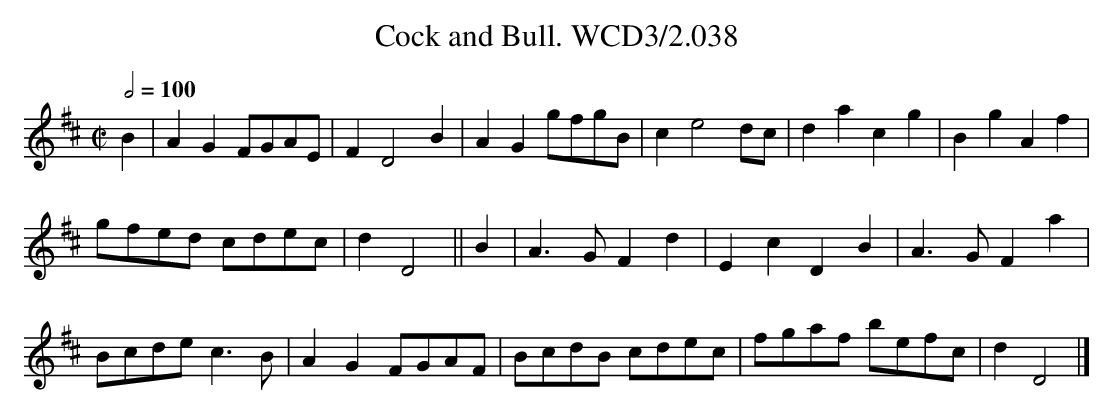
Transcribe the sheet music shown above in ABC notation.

X:1
T:Cock and Bull. WCD3/2.038
M:C|
L:1/8
Q:1/2=100
K:D
B2|A2G2 FGAE|F2 D4 B2|A2G2 gfgB|\
c2 e4 dc|d2a2 c2g2|B2g2 A2f2|
gfed cdec|d2 D4||B2|A3G F2d2|E2c2 D2B2|A3G F2a2|
Bcde c3B|A2G2 FGAF|BcdB cdec|fgaf befc|d2 D4|]
